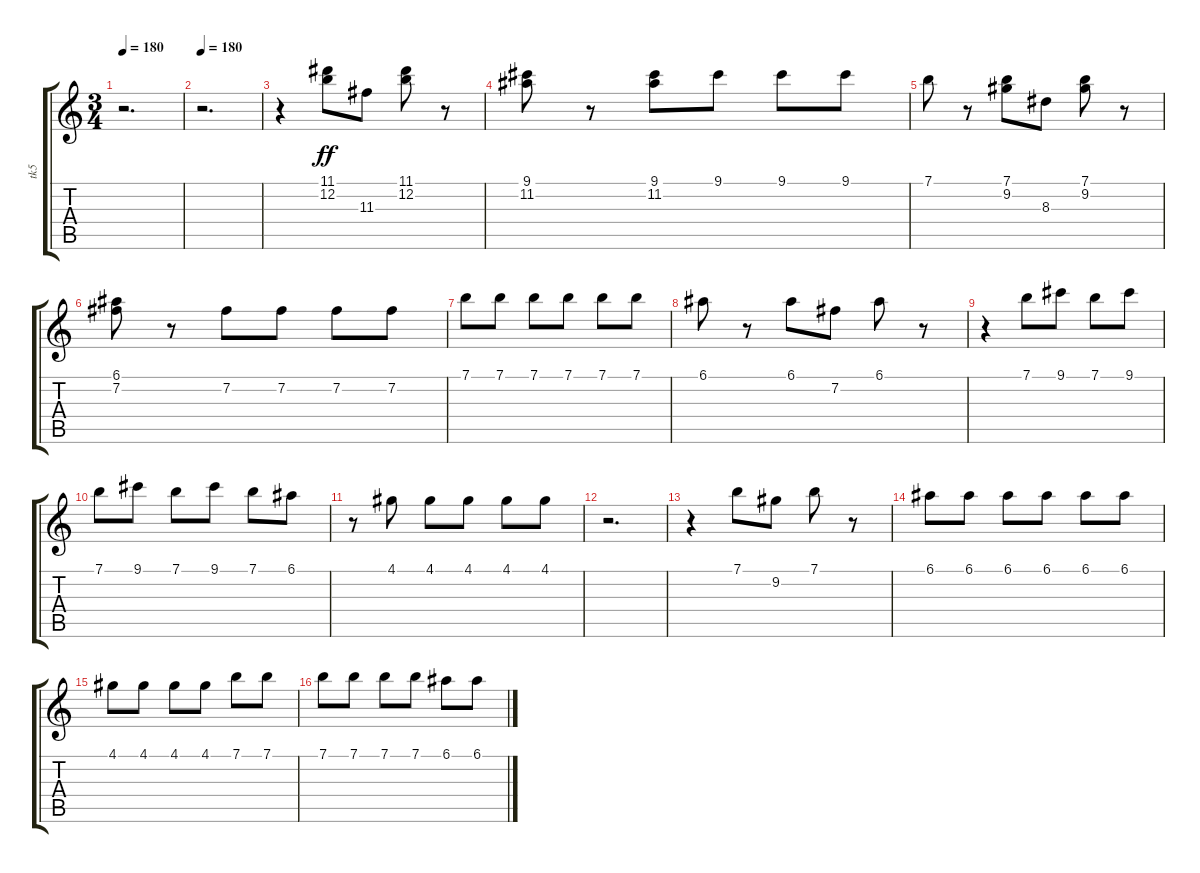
\track ("tk5" "tk5") {instrument acousticguitarnylon}
\staff {score tabs}
\tuning (E4 B3 G3 D3 A2 E2) {hide}
\ts (3 4)
\tempo 180
\clef g2
\ks c
r.2{d dy ff instrument acousticguitarnylon} |
\tempo 180
r.2{d} |
r.4 (11.1 12.2).8{balance 8} 11.3.8 (11.1 12.2).8 r.8 |
(9.1 11.2).8 r.8 (9.1 11.2).8 9.1.8 9.1.8 9.1.8 |
7.1.8 r.8 (7.1 9.2).8 8.3.8 (7.1 9.2).8 r.8 |
(6.1 7.2).8 r.8 7.2.8 7.2.8 7.2.8 7.2.8 |
7.1.8 7.1.8 7.1.8 7.1.8 7.1.8 7.1.8 |
6.1.8 r.8 6.1.8 7.2.8 6.1.8 r.8 |
r.4 7.1.8 9.1.8 7.1.8 9.1.8 |
7.1.8 9.1.8 7.1.8 9.1.8 7.1.8 6.1.8 |
r.8 4.1.8 4.1.8 4.1.8 4.1.8 4.1.8 |
r.2{d} |
r.4 7.1.8 9.2.8 7.1.8 r.8 |
6.1.8 6.1.8 6.1.8 6.1.8 6.1.8 6.1.8 |
4.1.8 4.1.8 4.1.8 4.1.8 7.1.8 7.1.8 |
7.1.8 7.1.8 7.1.8 7.1.8 6.1.8 6.1.8
